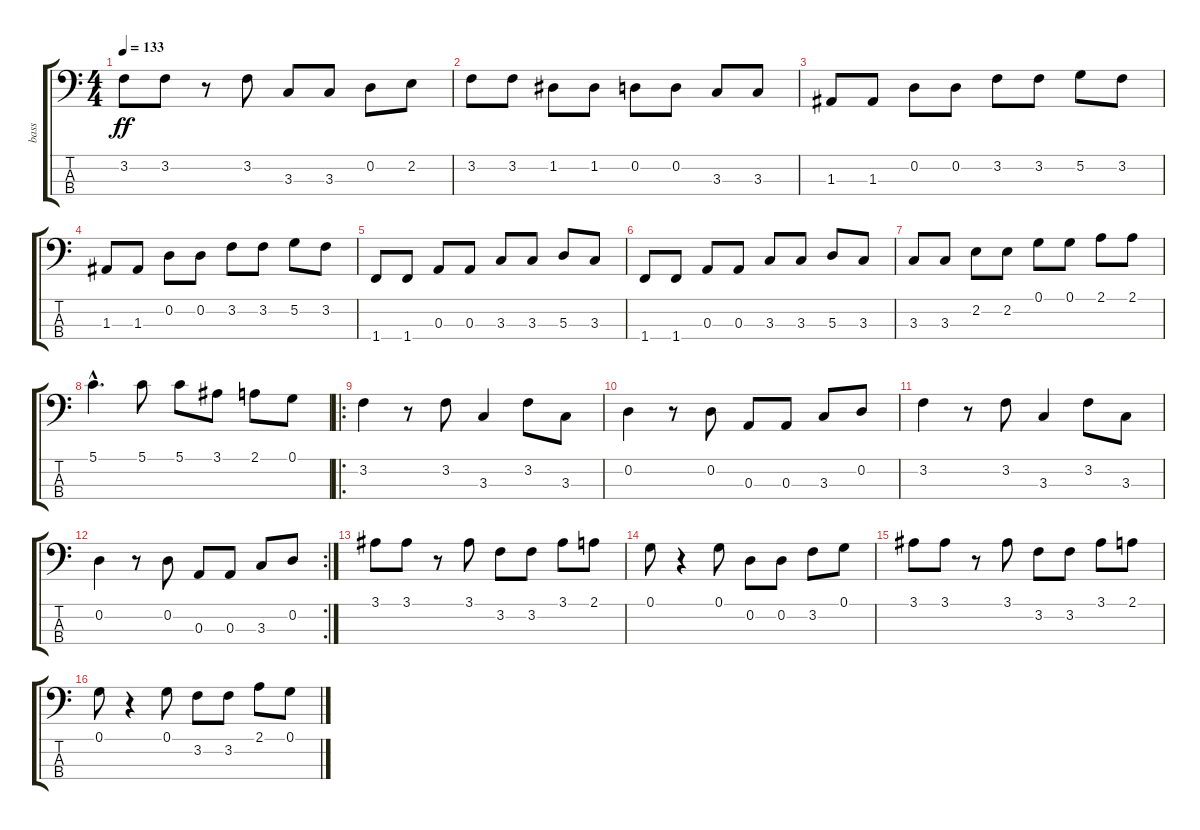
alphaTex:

\track ("bass" "bass") {instrument electricbasspick}
\staff {score tabs}
\tuning (G2 D2 A1 E1) {hide}
\ts (4 4)
\tempo 133
\clef f4
\ks c
3.2.8{dy ff} 3.2.8 r.8 3.2.8 3.3.8 3.3.8 0.2.8 2.2.8 |
3.2.8 3.2.8 1.2.8 1.2.8 0.2.8 0.2.8 3.3.8 3.3.8 |
1.3.8 1.3.8 0.2.8 0.2.8 3.2.8 3.2.8 5.2.8 3.2.8 |
1.3.8 1.3.8 0.2.8 0.2.8 3.2.8 3.2.8 5.2.8 3.2.8 |
1.4.8 1.4.8 0.3.8 0.3.8 3.3.8 3.3.8 5.3.8 3.3.8 |
1.4.8 1.4.8 0.3.8 0.3.8 3.3.8 3.3.8 5.3.8 3.3.8 |
3.3.8 3.3.8 2.2.8 2.2.8 0.1.8 0.1.8 2.1.8 2.1.8 |
5.1{hac}.4{d} 5.1.8 5.1.8 3.1.8 2.1.8 0.1.8 |
\ro
3.2.4 r.8 3.2.8 3.3.4 3.2.8 3.3.8 |
0.2.4 r.8 0.2.8 0.3.8 0.3.8 3.3.8 0.2.8 |
3.2.4 r.8 3.2.8 3.3.4 3.2.8 3.3.8 |
\rc 2
0.2.4 r.8 0.2.8 0.3.8 0.3.8 3.3.8 0.2.8 |
3.1.8 3.1.8 r.8 3.1.8 3.2.8 3.2.8 3.1.8 2.1.8 |
0.1.8 r.4 0.1.8 0.2.8 0.2.8 3.2.8 0.1.8 |
3.1.8 3.1.8 r.8 3.1.8 3.2.8 3.2.8 3.1.8 2.1.8 |
0.1.8 r.4 0.1.8 3.2.8 3.2.8 2.1.8 0.1.8
